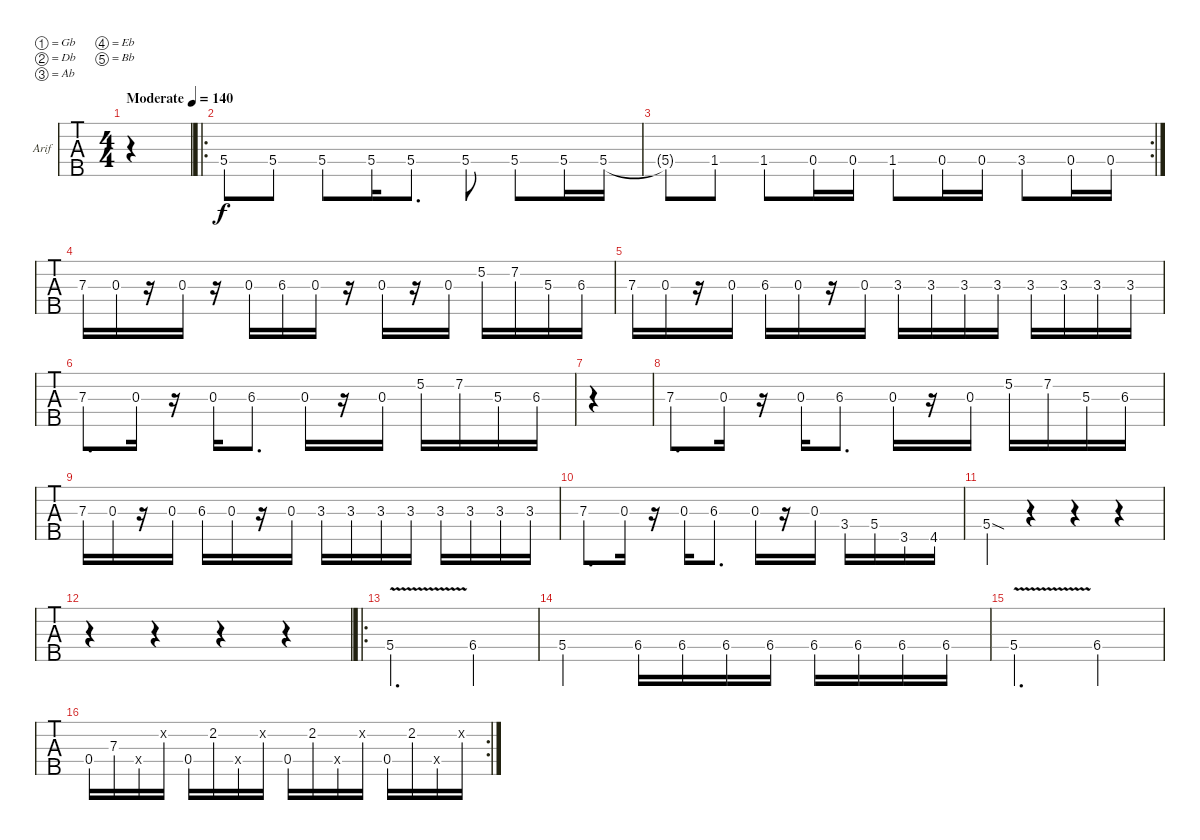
\bracketExtendMode groupsimilarinstruments
\firstSystemTrackNameOrientation horizontal
\otherSystemsTrackNameOrientation horizontal
\track ("Arif" "Arif") {solo instrument electricbassfinger}
\staff {tabs}
\tuning (Gb2 Db2 Ab1 Eb1 Bb0)
\ts (4 4)
\beaming (8 2 2 2 2)
\tempo (140 "Moderate")
\clef f4
\ks c
|
\ro
5.4.8 5.4.8 5.4.8 5.4.16 5.4.8{d} 5.4.8 5.4.8 5.4.16 5.4.16 |
\rc 2
5.4{t}.8 1.4.8 1.4.8 0.4.16 0.4.16 1.4.8 0.4.16 0.4.16 3.4.8 0.4.16 0.4.16 |
7.3.16 0.3.16 r.16 0.3.16 r.16 0.3.16 6.3.16 0.3.16 r.16 0.3.16 r.16 0.3.16 5.2.16 7.2.16 5.3.16 6.3.16 |
7.3.16 0.3.16 r.16 0.3.16 6.3.16 0.3.16 r.16 0.3.16 3.3.16 3.3.16 3.3.16 3.3.16 3.3.16 3.3.16 3.3.16 3.3.16 |
7.3.8{d} 0.3.16 r.16 0.3.16 6.3.8{d} 0.3.16 r.16 0.3.16 5.2.16 7.2.16 5.3.16 6.3.16 |
|
7.3.8{d} 0.3.16 r.16 0.3.16 6.3.8{d} 0.3.16 r.16 0.3.16 5.2.16 7.2.16 5.3.16 6.3.16 |
7.3.16 0.3.16 r.16 0.3.16 6.3.16 0.3.16 r.16 0.3.16 3.3.16 3.3.16 3.3.16 3.3.16 3.3.16 3.3.16 3.3.16 3.3.16 |
7.3.8{d} 0.3.16 r.16 0.3.16 6.3.8{d} 0.3.16 r.16 0.3.16 3.4.16 5.4.16 3.5.16 4.5.16 |
5.4{sod}.4 r.4 r.4 r.4 |
r.4 r.4 r.4 r.4 |
\ro
5.4{v hac}.2{d} 6.4{hac}.4 |
5.4{hac}.2 6.4{hac}.16 6.4{hac}.16 6.4{hac}.16 6.4{hac}.16 6.4{hac}.16 6.4{hac}.16 6.4{hac}.16 6.4{hac}.16 |
5.4{v hac}.2{d} 6.4{hac}.4 |
\rc 2
0.4.16 7.3.16 0.4{x}.16 0.2{x}.16 0.4.16 2.2.16 0.4{x}.16 0.2{x}.16 0.4.16 2.2.16 0.4{x}.16 0.2{x}.16 0.4.16 2.2.16 0.4{x}.16 0.2{x}.16
